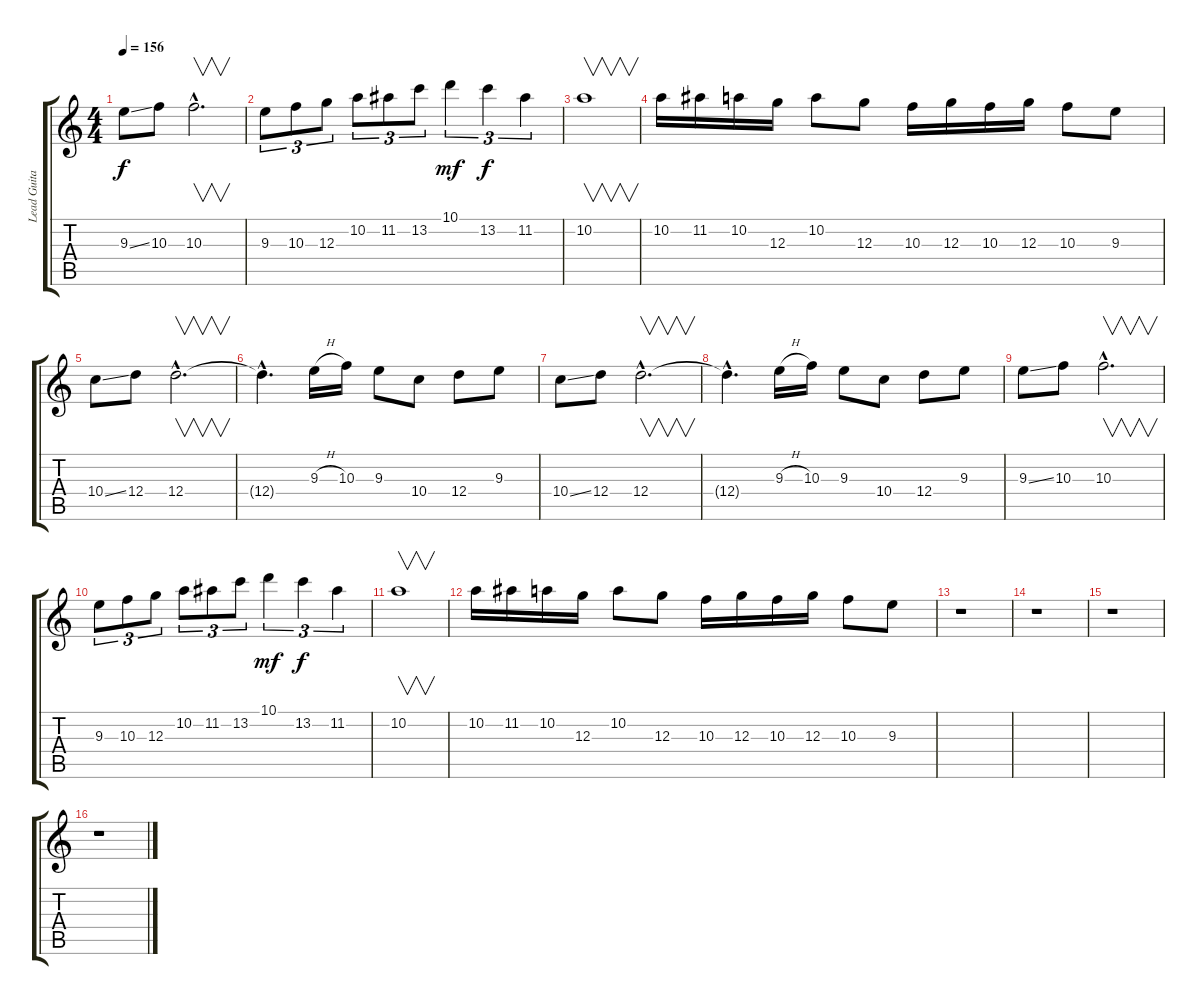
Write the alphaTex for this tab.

\track ("Lead Guitar I" "Lead Guita") {instrument distortionguitar}
\staff {score tabs}
\tuning (E4 B3 G3 D3 A2 E2) {hide}
\ts (4 4)
\tempo 156
\clef g2
\ks c
9.3{ss}.8{dy f} 10.3.8 10.3{hac}.2{v d} |
9.3.8{tu (3 2)} 10.3.8{tu (3 2)} 12.3.8{tu (3 2)} 10.2.8{tu (3 2)} 11.2.8{tu (3 2)} 13.2.8{tu (3 2)} 10.1.4{tu (3 2) dy mf} 13.2.4{tu (3 2) dy f} 11.2.4{tu (3 2)} |
10.2.1{v} |
10.2.16 11.2.16 10.2.16 12.3.16 10.2.8 12.3.8 10.3.16 12.3.16 10.3.16 12.3.16 10.3.8 9.3.8 |
10.4{ss}.8 12.4.8 12.4{hac}.2{v d} |
12.4{hac t}.4{d} 9.3{h}.16 10.3.16 9.3.8 10.4.8 12.4.8 9.3.8 |
10.4{ss}.8 12.4.8 12.4{hac}.2{v d} |
12.4{hac t}.4{d} 9.3{h}.16 10.3.16 9.3.8 10.4.8 12.4.8 9.3.8 |
9.3{ss}.8 10.3.8 10.3{hac}.2{v d} |
9.3.8{tu (3 2)} 10.3.8{tu (3 2)} 12.3.8{tu (3 2)} 10.2.8{tu (3 2)} 11.2.8{tu (3 2)} 13.2.8{tu (3 2)} 10.1.4{tu (3 2) dy mf} 13.2.4{tu (3 2) dy f} 11.2.4{tu (3 2)} |
10.2.1{v} |
10.2.16 11.2.16 10.2.16 12.3.16 10.2.8 12.3.8 10.3.16 12.3.16 10.3.16 12.3.16 10.3.8 9.3.8 |
r.1 |
r.1 |
r.1 |
r.1
